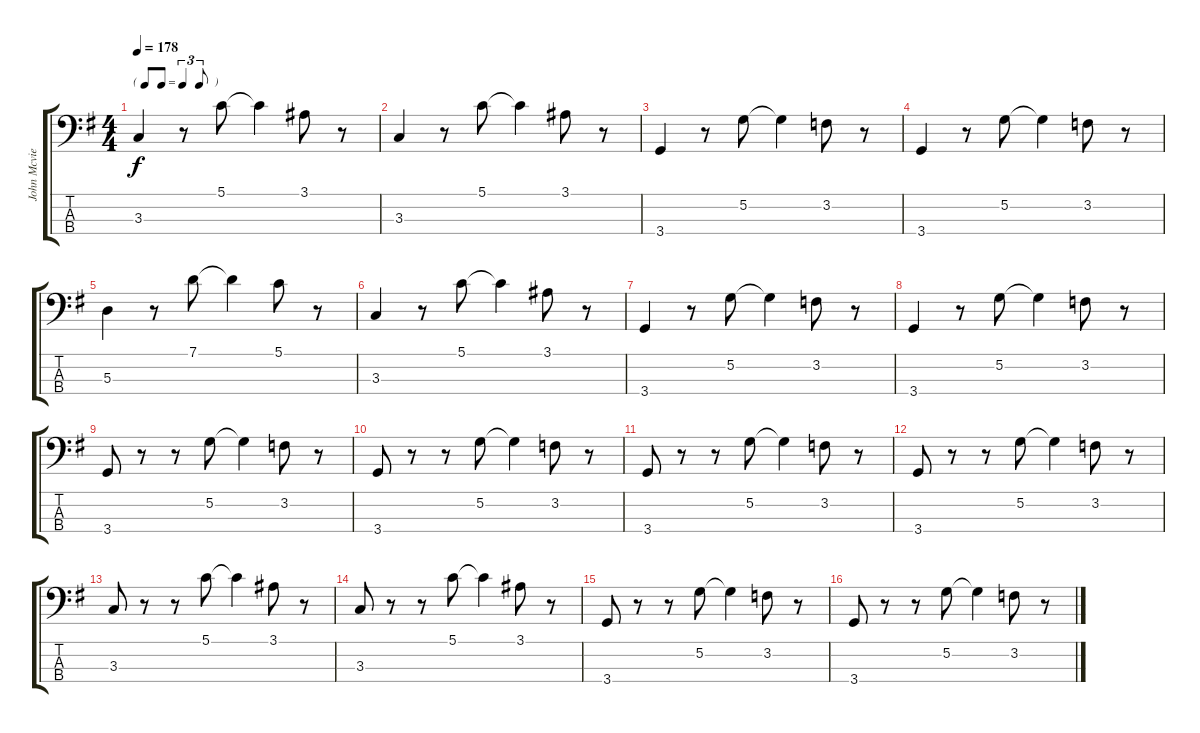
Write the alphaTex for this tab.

\track ("John Mcvie - Bass" "John Mcvie") {instrument electricbassfinger}
\staff {score tabs}
\tuning (G2 D2 A1 E1) {hide}
\ts (4 4)
\tf triplet8th
\tempo 178
\clef f4
\ks g
3.3.4{dy f} r.8 5.1.8 5.1{t}.4 3.1.8 r.8 |
3.3.4 r.8 5.1.8 5.1{t}.4 3.1.8 r.8 |
3.4.4 r.8 5.2.8 5.2{t}.4 3.2.8 r.8 |
3.4.4 r.8 5.2.8 5.2{t}.4 3.2.8 r.8 |
5.3.4 r.8 7.1.8 7.1{t}.4 5.1.8 r.8 |
3.3.4 r.8 5.1.8 5.1{t}.4 3.1.8 r.8 |
3.4.4 r.8 5.2.8 5.2{t}.4 3.2.8 r.8 |
3.4.4 r.8 5.2.8 5.2{t}.4 3.2.8 r.8 |
3.4.8 r.8 r.8 5.2.8 5.2{t}.4 3.2.8 r.8 |
3.4.8 r.8 r.8 5.2.8 5.2{t}.4 3.2.8 r.8 |
3.4.8 r.8 r.8 5.2.8 5.2{t}.4 3.2.8 r.8 |
3.4.8 r.8 r.8 5.2.8 5.2{t}.4 3.2.8 r.8 |
3.3.8 r.8 r.8 5.1.8 5.1{t}.4 3.1.8 r.8 |
3.3.8 r.8 r.8 5.1.8 5.1{t}.4 3.1.8 r.8 |
3.4.8 r.8 r.8 5.2.8 5.2{t}.4 3.2.8 r.8 |
3.4.8 r.8 r.8 5.2.8 5.2{t}.4 3.2.8 r.8
